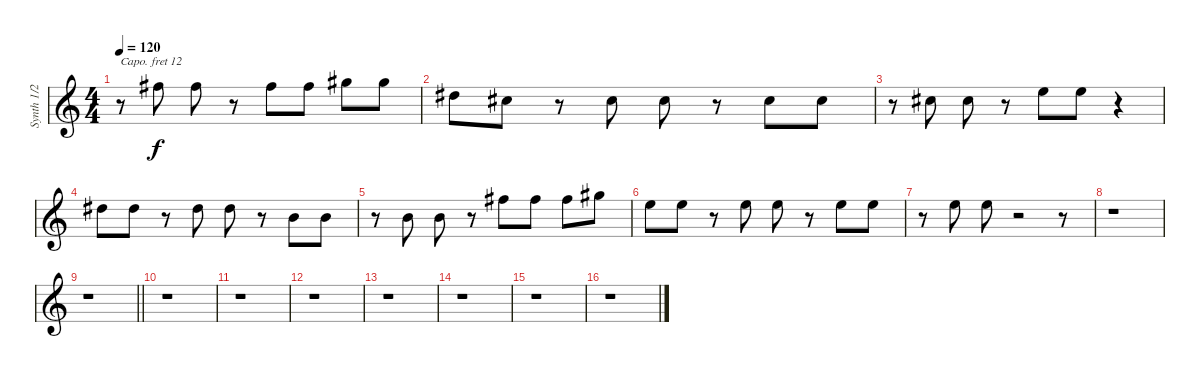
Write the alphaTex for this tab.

\track ("Synth 1/2" "Synth 1/2") {instrument pad7halo}
\staff {score}
\capo 12
\tuning (Eb4 B3 Gb3 B2 Gb2 B1) {hide}
\ts (4 4)
\tempo 120
\clef g2
\ks c
r.8{dy f} 3.1.8 3.1.8 r.8 3.1.8 3.1.8 5.1.8 5.1.8 |
0.1.8 2.2.8 r.8 2.2.8 2.2.8 r.8 2.2.8 2.2.8 |
r.8 2.2.8 2.2.8 r.8 1.1.8 1.1.8 r.4 |
0.1.8 0.1.8 r.8 0.1.8 0.1.8 r.8 0.2.8 0.2.8 |
r.8 0.2.8 0.2.8 r.8 3.1.8 3.1.8 3.1.8 5.1.8 |
5.2.8 5.2.8 r.8 5.2.8 5.2.8 r.8 5.2.8 5.2.8 |
r.8 5.2.8 5.2.8 r.2 r.8 |
r.1 |
\barLineRight lightlight
r.1 |
r.1 |
r.1 |
r.1 |
r.1 |
r.1 |
r.1 |
r.1
